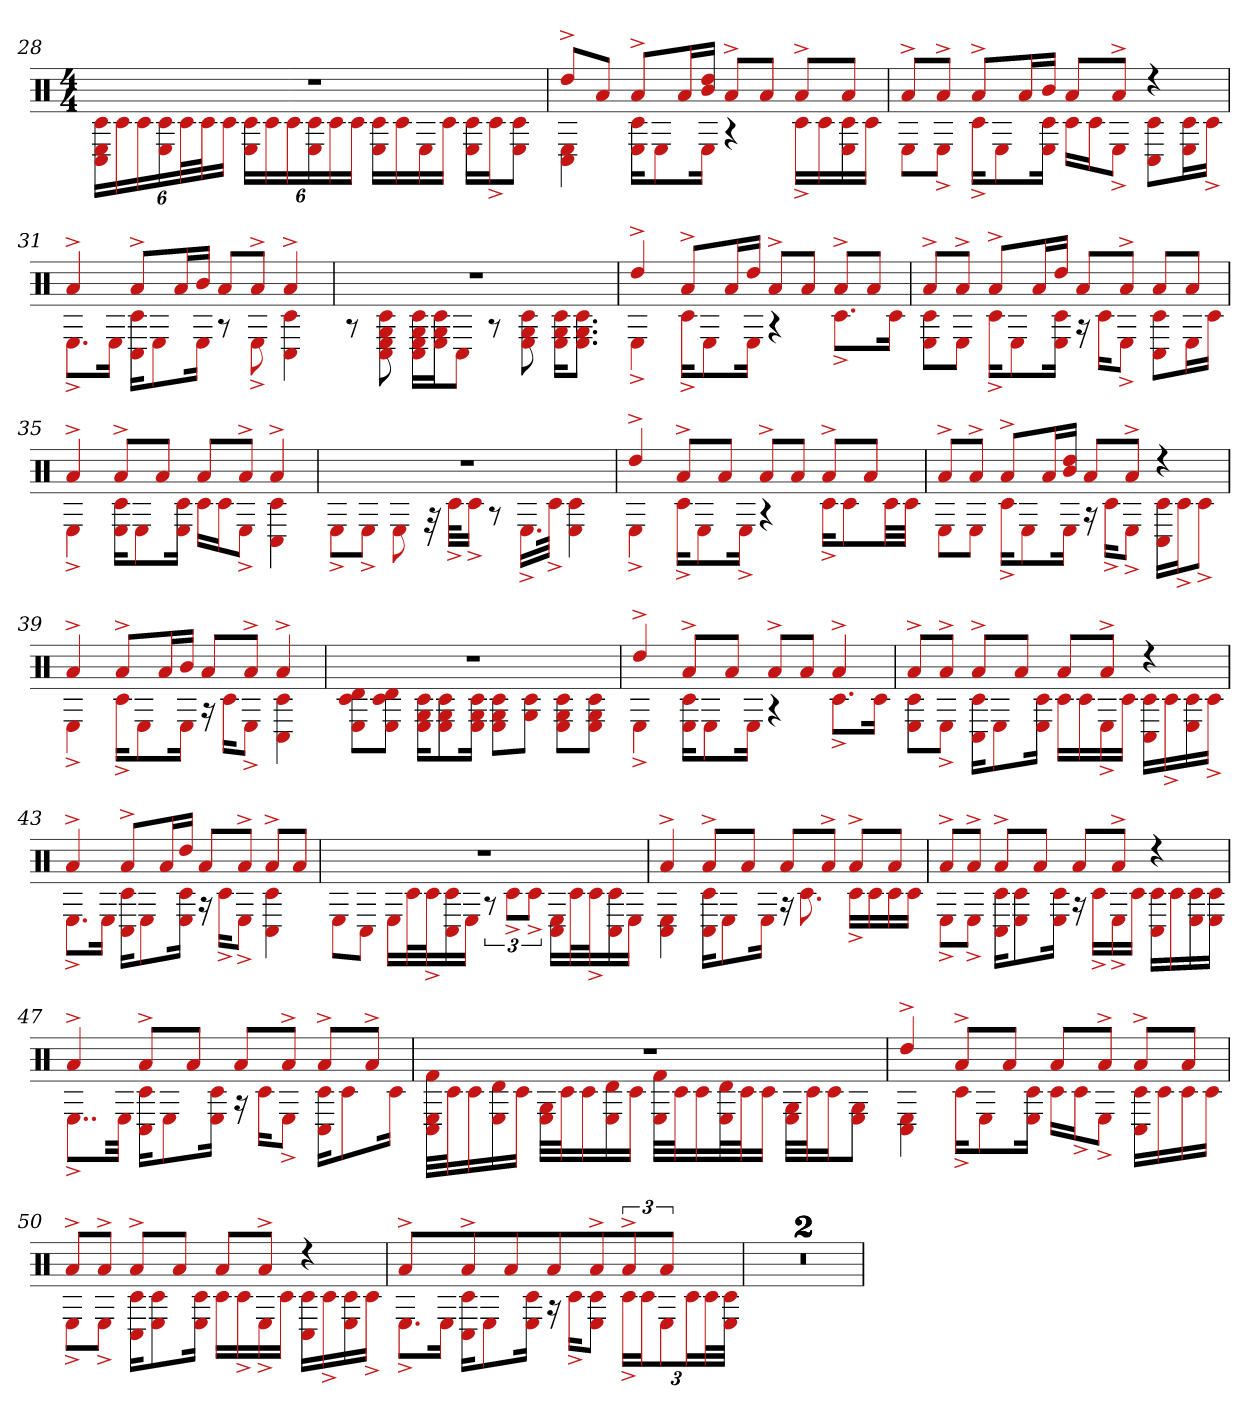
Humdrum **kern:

**kern
*part1
*staff1
*clefX
*k[]
*M4/4
=28
*^
1r	24C# 24E 24c#LL
.	24c#
.	24c#
.	24E 24c#
.	48c#L
.	48c#J
.	24c#JJ
.	24E 24c#LL
.	24c#
.	24c#
.	24E 24c#
.	24c#
.	24c#JJ
.	16E 16c#LL
.	16c#
.	16E
.	16c#JJ
.	16E 16c#LL
.	16c#^J
.	8E 8c#J
=29	=29
8dd^L	4C# 4E
8aJ	.
8a^L	16E 16c#KL
.	8E
16aL	.
16dd 16bJJ	16EJk
8a^L	4r
8aJ	.
8a^L	16c#^LL
.	16c#
8aJ	16c# 16E
.	16c#JJ
=30	=30
8a^L	8EL
8a^J	8E^J
8a^L	16c#^KL
.	8E
16aL	.
16bJJ	16E 16c#Jk
8aL	16c#LL
.	16c#J
8a^J	8E^J
4r	8C# 8c#L
.	16E 16c#L
.	16c#^JJ
=31	=31
4a^	8.E^L
.	16EJk
8a^L	16C# 16c#KL
.	8E
16aL	.
16bJJ	16EJk
8aL	8r
8a^J	8E^
4a^	4C# 4c#
=32	=32
1r	8r
.	8C# 8E 8G 8c#
.	16C# 16E 16c# 16GLL
.	16G 16E 16c#J
.	8C#J
.	8r
.	8E 8G 8c#
.	16E 16c# 16GKL
.	8.E 8.G 8.c#J
=33	=33
4dd^	4E^
8a^L	16c#^KL
.	8E
16aL	.
16ddJJ	16EJk
8a^L	4r
8aJ	.
8a^L	8.c#^L
8aJ	.
.	16c#Jk
=34	=34
8a^L	8E 8c#L
8a^J	8EJ
8a^L	16c#^KL
.	8E
16aL	.
16ddJJ	16E 16c#Jk
8aL	16r
.	16c#KL
8a^J	8E^J
8aL	8C# 8c#L
8aJ	16EL
.	16c#JJ
=35	=35
4a^	4E^
8a^L	16E 16c#KL
.	8E
8aJ	.
.	16E 16c#Jk
8aL	16c#LL
.	16c#J
8a^J	8E^J
4a^	4C# 4c#
=36	=36
1r	8E^L
.	8E^J
.	8E
.	32r
.	32c#^KLL
.	16c#^JJ
.	8r
.	16.E^LL
.	32c#^JJk
.	4c# 4E
=37	=37
4dd^	4E^
8a^L	16c#^KL
.	8E
8aJ	.
.	16E^Jk
8a^L	4r
8aJ	.
8a^L	16c#^KL
.	8c#
8aJ	.
.	32c#LL
.	32c#JJJ
=38	=38
8a^L	8EL
8a^J	8EJ
8a^L	16c#^KL
.	8E
16aL	.
16dd 16bJJ	16EJk
8aL	16r
.	16c#^KL
8a^J	8E^J
4r	16C# 16c#LL
.	16c#^J
.	8c#^J
=39	=39
4a^	4E^
8a^L	16c#^KL
.	8E
16aL	.
16bJJ	16EJk
8aL	16r
.	16c#KL
8a^J	8E^J
4a^	4C# 4c#
=40	=40
1r	8E 8d 8c#L
.	8E 8d 8c#J
.	16E 16G 16c#KL
.	8G 8E 8c#
.	16E 16G 16c#Jk
.	8G 8E 8c#L
.	8G 8c#J
.	8G 8E 8c#L
.	8G 8E 8c#J
=41	=41
4dd^	4E^
8a^L	16E 16c#KL
.	8E
8aJ	.
.	16EJk
8a^L	4r
8aJ	.
4a^	8.c#^L
.	16c#Jk
=42	=42
8a^L	8c# 8EL
8a^J	8E^J
8a^L	16C# 16c#KL
.	8E
8aJ	.
.	16E 16c#Jk
8aL	16c#LL
.	16c#
8a^J	16E^
.	16c#JJ
4r	16C# 16c#LL
.	16c#^
.	16E 16c#
.	16c#^JJ
=43	=43
4a^	8.E^L
.	16EJk
8a^L	16c# 16C#KL
.	8E
16aL	.
16ddJJ	16E 16c#Jk
8aL	16r
.	16c#^KL
8a^J	8E^J
8a^L	4C# 4c#
8aJ	.
=44	=44
1r	8EL
.	8C#J
.	16ELL
.	32c#L
.	32c#^J
.	16C# 16c#
.	16EJJ
.	12r
.	12c#^L
.	12c#^J
.	16C# 16ELL
.	32c#L
.	32c#^J
.	16C# 16c#
.	16EJJ
=45	=45
4a^	4C# 4E
8a^L	16c# 16C#KL
.	8E
8aJ	.
.	16EJk
8aL	16r
.	8.c#
8a^J	.
8a^L	16c#^LL
.	16c#
8aJ	16c#
.	16c#JJ
=46	=46
8a^L	8E^L
8a^J	8E^J
8a^L	16C# 16c#KL
.	8E 8c#
8aJ	.
.	16E 16c#Jk
8aL	16r
.	16c#^LL
8a^J	16E^
.	16c#JJ
4r	16c# 16C#LL
.	16c#
.	16E 16c#
.	16c# 16EJJ
=47	=47
4a^	8..E^L
.	32EJkk
8a^L	16c# 16C#KL
.	8E
8aJ	.
.	16E 16c#Jk
8aL	16r
.	16c#KL
8a^J	8E^J
8a^L	16C# 16c#KL
.	8c#
8a^J	.
.	16c#Jk
=48	=48
1r	32E 32f# 32C#LLL
.	32c#J
.	16c#
.	16d 16E
.	16c#JJ
.	32G 32ELLL
.	32c#J
.	16c#
.	16d 16E
.	16c#JJ
.	32f# 32ELLL
.	32c#J
.	16c#
.	32d 32EL
.	32c#J
.	16c#JJ
.	32G 32ELLL
.	32c#J
.	16c#J
.	8E 8GJ
=49	=49
4dd^	4E 4C#
8a^L	16c#^KL
.	8E
8aJ	.
.	16E 16c#Jk
8aL	16c#LL
.	16c#^J
8a^J	8E^J
8a^L	16c# 16C#LL
.	16c#
8aJ	16c#
.	16c#JJ
=50	=50
8a^L	8E^L
8a^J	8E^J
8a^L	16C# 16c#KL
.	8E 8c#
8aJ	.
.	16E 16c#Jk
8aL	16c#LL
.	16c#^
8a^J	16E^
.	16c#JJ
4r	16C# 16c#LL
.	16c#^
.	16E 16c#
.	16c#^JJ
=51	=51
4a^	8.E^L
.	16EJk
8a^L	16C# 16c#KL
.	8E
8aJ	.
.	16E 16c#Jk
8aL	16r
.	16c#^KL
8a^J	8c# 8EJ
12a^J	24c#^LL
.	24c#J
6a	12E
.	24c#L
.	48c#L
.	48c# 48EJJJ
=52	=52
1r	1r
=53	=53
1r	1r
*v	*v
=
*-
